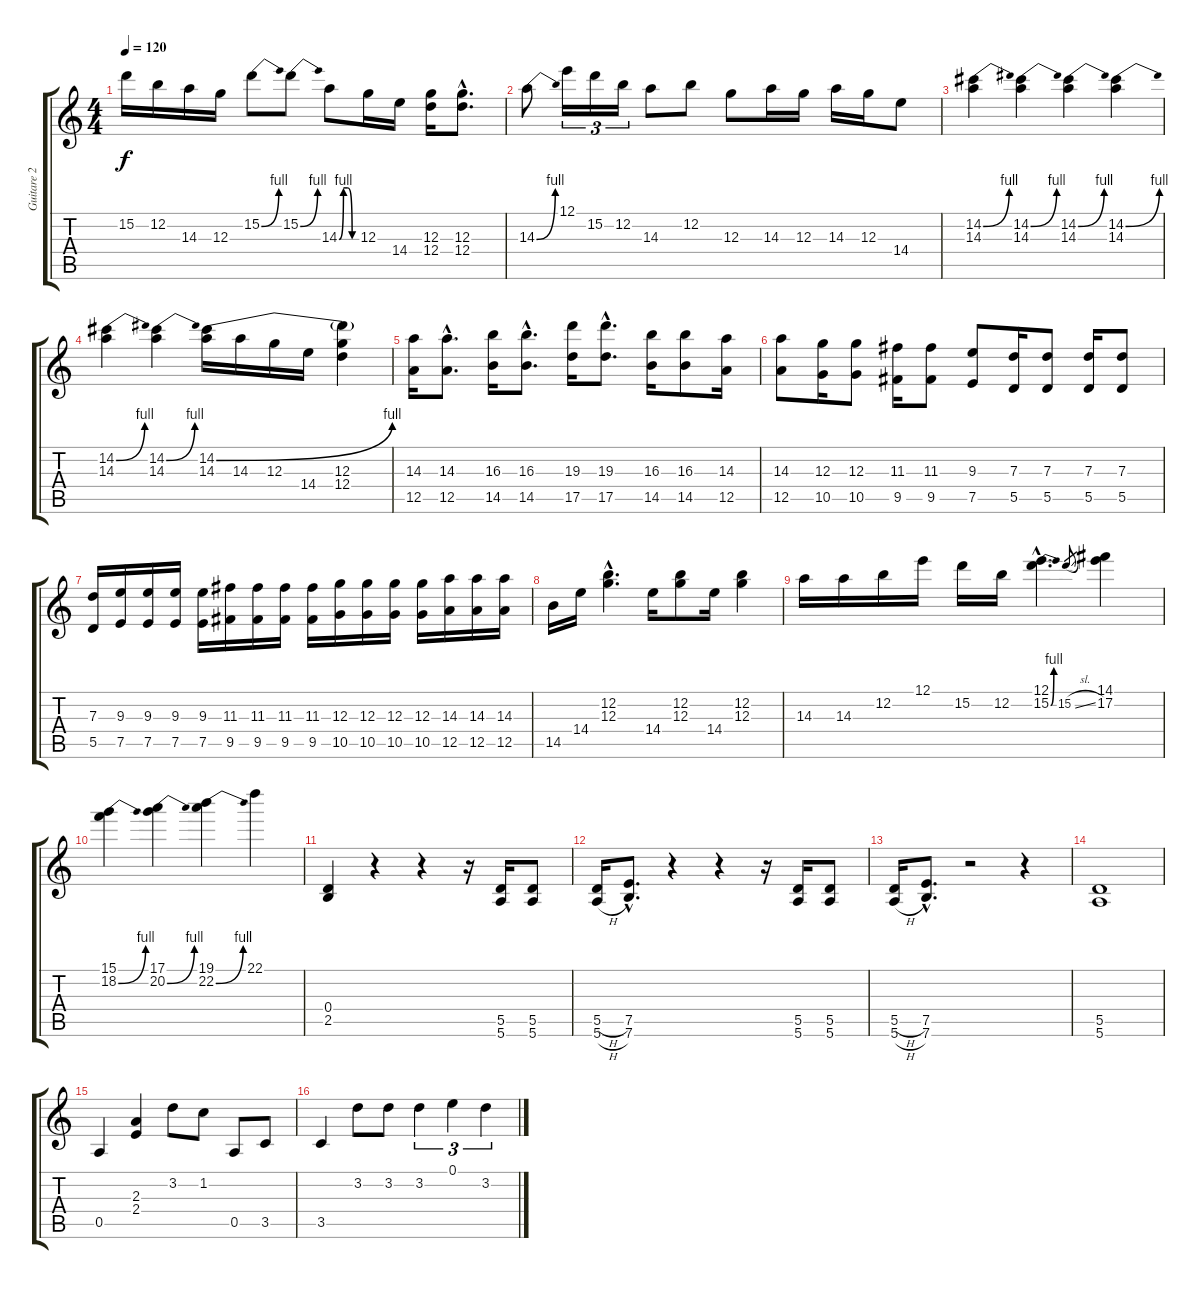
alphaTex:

\track ("Guitare 2" "Guitare 2") {instrument overdrivenguitar}
\staff {score tabs}
\tuning (E4 B3 G3 D3 A2 E2) {hide}
\ts (4 4)
\tempo 120
\clef g2
\ks c
15.2.16{dy f} 12.2.16 14.3.16 12.3.16 15.2{be (bend 0 0 60 4)}.8 15.2{be (bend 0 0 60 4)}.8 14.3{be (custom 0 0 15 4 30 4 45 0 60 0)}.8 12.3.16 14.4.16 (12.3 12.4).16 (12.3{hac} 12.4{hac}).8{d} |
14.3{be (bend 0 0 60 4)}.8 12.1.16{tu (3 2)} 15.2.16{tu (3 2)} 12.2.16{tu (3 2)} 14.3.8 12.2.8 12.3.8 14.3.16 12.3.16 14.3.16 12.3.16 14.4.8 |
(14.2{be (bend 0 0 60 4)} 14.3).4 (14.2{be (bend 0 0 60 4)} 14.3).4 (14.2{be (bend 0 0 60 4)} 14.3).4 (14.2{be (bend 0 0 60 4)} 14.3).4 |
(14.2{be (bend 0 0 60 4)} 14.3).4 (14.2{be (bend 0 0 60 4)} 14.3).4 (14.2{be (bend 0 0 60 4)} 14.3).16 14.3.16 12.3.16 14.4.16 (14.2{t} 12.3 12.4).4 |
(14.3 12.5).16 (14.3{hac} 12.5{hac}).8{d} (16.3 14.5).16 (16.3{hac} 14.5{hac}).8{d} (19.3 17.5).16 (19.3{hac} 17.5{hac}).8{d} (16.3 14.5).16 (16.3 14.5).8 (14.3 12.5).16 |
(14.3 12.5).8 (12.3 10.5).16 (12.3 10.5).8 (11.3 9.5).16 (11.3 9.5).8 (9.3 7.5).8 (7.3 5.5).16 (7.3 5.5).8 (7.3 5.5).16 (7.3 5.5).8 |
(7.3 5.5).16 (9.3 7.5).16 (9.3 7.5).16 (9.3 7.5).16 (9.3 7.5).16 (11.3 9.5).16 (11.3 9.5).16 (11.3 9.5).16 (11.3 9.5).16 (12.3 10.5).16 (12.3 10.5).16 (12.3 10.5).16 (12.3 10.5).16 (14.3 12.5).16 (14.3 12.5).16 (14.3 12.5).16 |
14.5.16 14.4.16 (12.2{hac} 12.3{hac}).4{d} 14.4.16 (12.2 12.3).8 14.4.16 (12.2 12.3).4 |
14.3.16 14.3.16 12.2.16 12.1.16 15.2.16 12.2.16 (12.1{hac} 15.2{be (bend 0 0 60 4) hac}).4{d} 15.2{sl}.8{gr} (14.1 17.2).4 |
(15.1 18.2{be (bend 0 0 60 4)}).4 (17.1 20.2{be (bend 0 0 60 4)}).4 (19.1 22.2{be (bend 0 0 60 4)}).4 22.1.4 |
(0.4 2.5).4 r.4 r.4 r.16 (5.5 5.6).16 (5.5 5.6).8 |
(5.5{h} 5.6{h}).16 (7.5{hac} 7.6{hac}).8{d} r.4 r.4 r.16 (5.5 5.6).16 (5.5 5.6).8 |
(5.5{h} 5.6{h}).16 (7.5{hac} 7.6{hac}).8{d} r.2 r.4 |
(5.5 5.6).1 |
0.5.4 (2.3 2.4).4 3.2.8 1.2.8 0.5.8 3.5.8 |
3.5.4 3.2.8 3.2.8 3.2.4{tu (3 2)} 0.1.4{tu (3 2)} 3.2.4{tu (3 2)}
